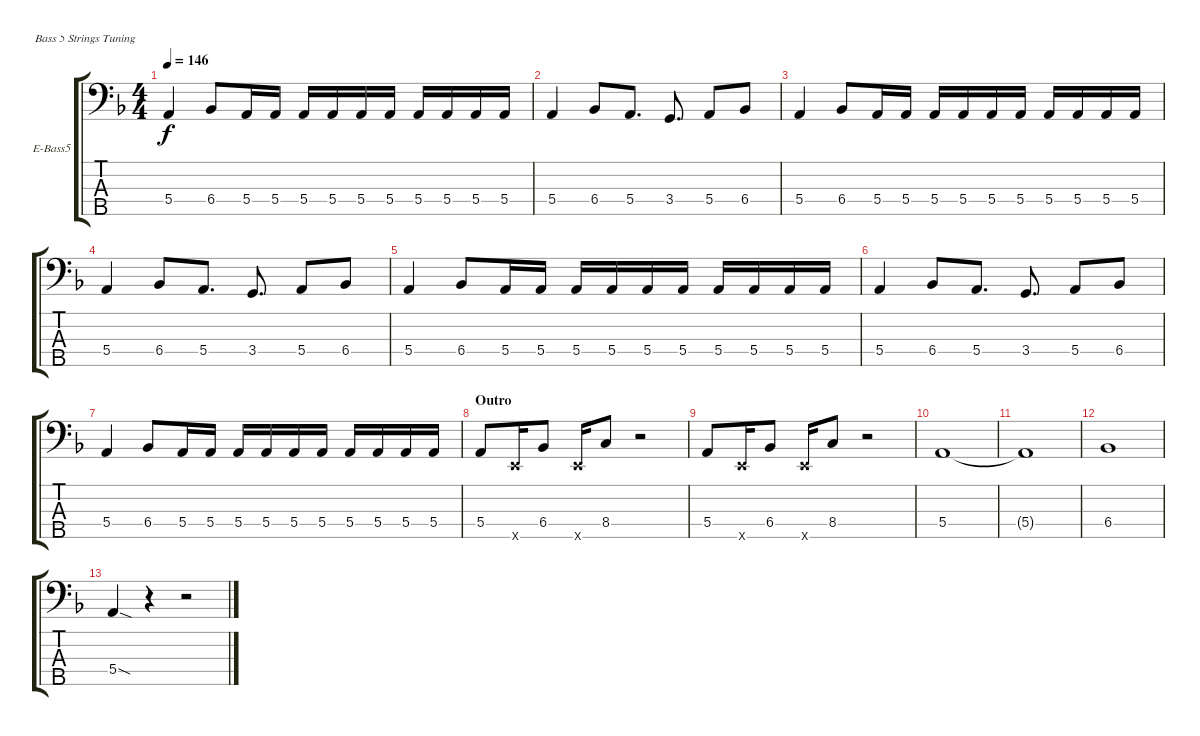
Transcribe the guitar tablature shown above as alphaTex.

\defaultSystemsLayout 4
\bracketExtendMode groupsimilarinstruments
\firstSystemTrackNameOrientation horizontal
\otherSystemsTrackNameOrientation horizontal
\track ("David Ellefson (Bass)" "E-Bass5") {instrument electricbassfinger}
\staff {score tabs}
\tuning (G2 D2 A1 E1 B0)
\ts (4 4)
\tempo 146
\clef f4
\scale
0.333333
\ks dminor
5.4.4{dy f} 6.4.8 5.4.16 5.4.16 5.4.16 5.4.16 5.4.16 5.4.16 5.4.16 5.4.16 5.4.16 5.4.16 |
\scale
0.333333 5.4.4 6.4.8 5.4.8{d} 3.4.8{d} 5.4.8 6.4.8 |
\scale
0.333333 5.4.4 6.4.8 5.4.16 5.4.16 5.4.16 5.4.16 5.4.16 5.4.16 5.4.16 5.4.16 5.4.16 5.4.16 |
\scale
0.333333 5.4.4 6.4.8 5.4.8{d} 3.4.8{d} 5.4.8 6.4.8 |
\scale
0.333333 5.4.4 6.4.8 5.4.16 5.4.16 5.4.16 5.4.16 5.4.16 5.4.16 5.4.16 5.4.16 5.4.16 5.4.16 |
\scale
0.333333 5.4.4 6.4.8 5.4.8{d} 3.4.8{d} 5.4.8 6.4.8 |
\scale
0.333333 5.4.4 6.4.8 5.4.16 5.4.16 5.4.16 5.4.16 5.4.16 5.4.16 5.4.16 5.4.16 5.4.16 5.4.16 |
\section ("" "Outro")
\scale
0.333333 5.4.8 5.5{x}.16 6.4.8 5.5{x}.16 8.4.8 r.2 |
\scale
0.333333 5.4.8 5.5{x}.16 6.4.8 5.5{x}.16 8.4.8 r.2 |
\scale
0.333333 5.4.1 |
\scale
0.333333 5.4{t}.1 |
\scale
0.333333 6.4.1 |
5.4{sod}.4 r.4 r.2
